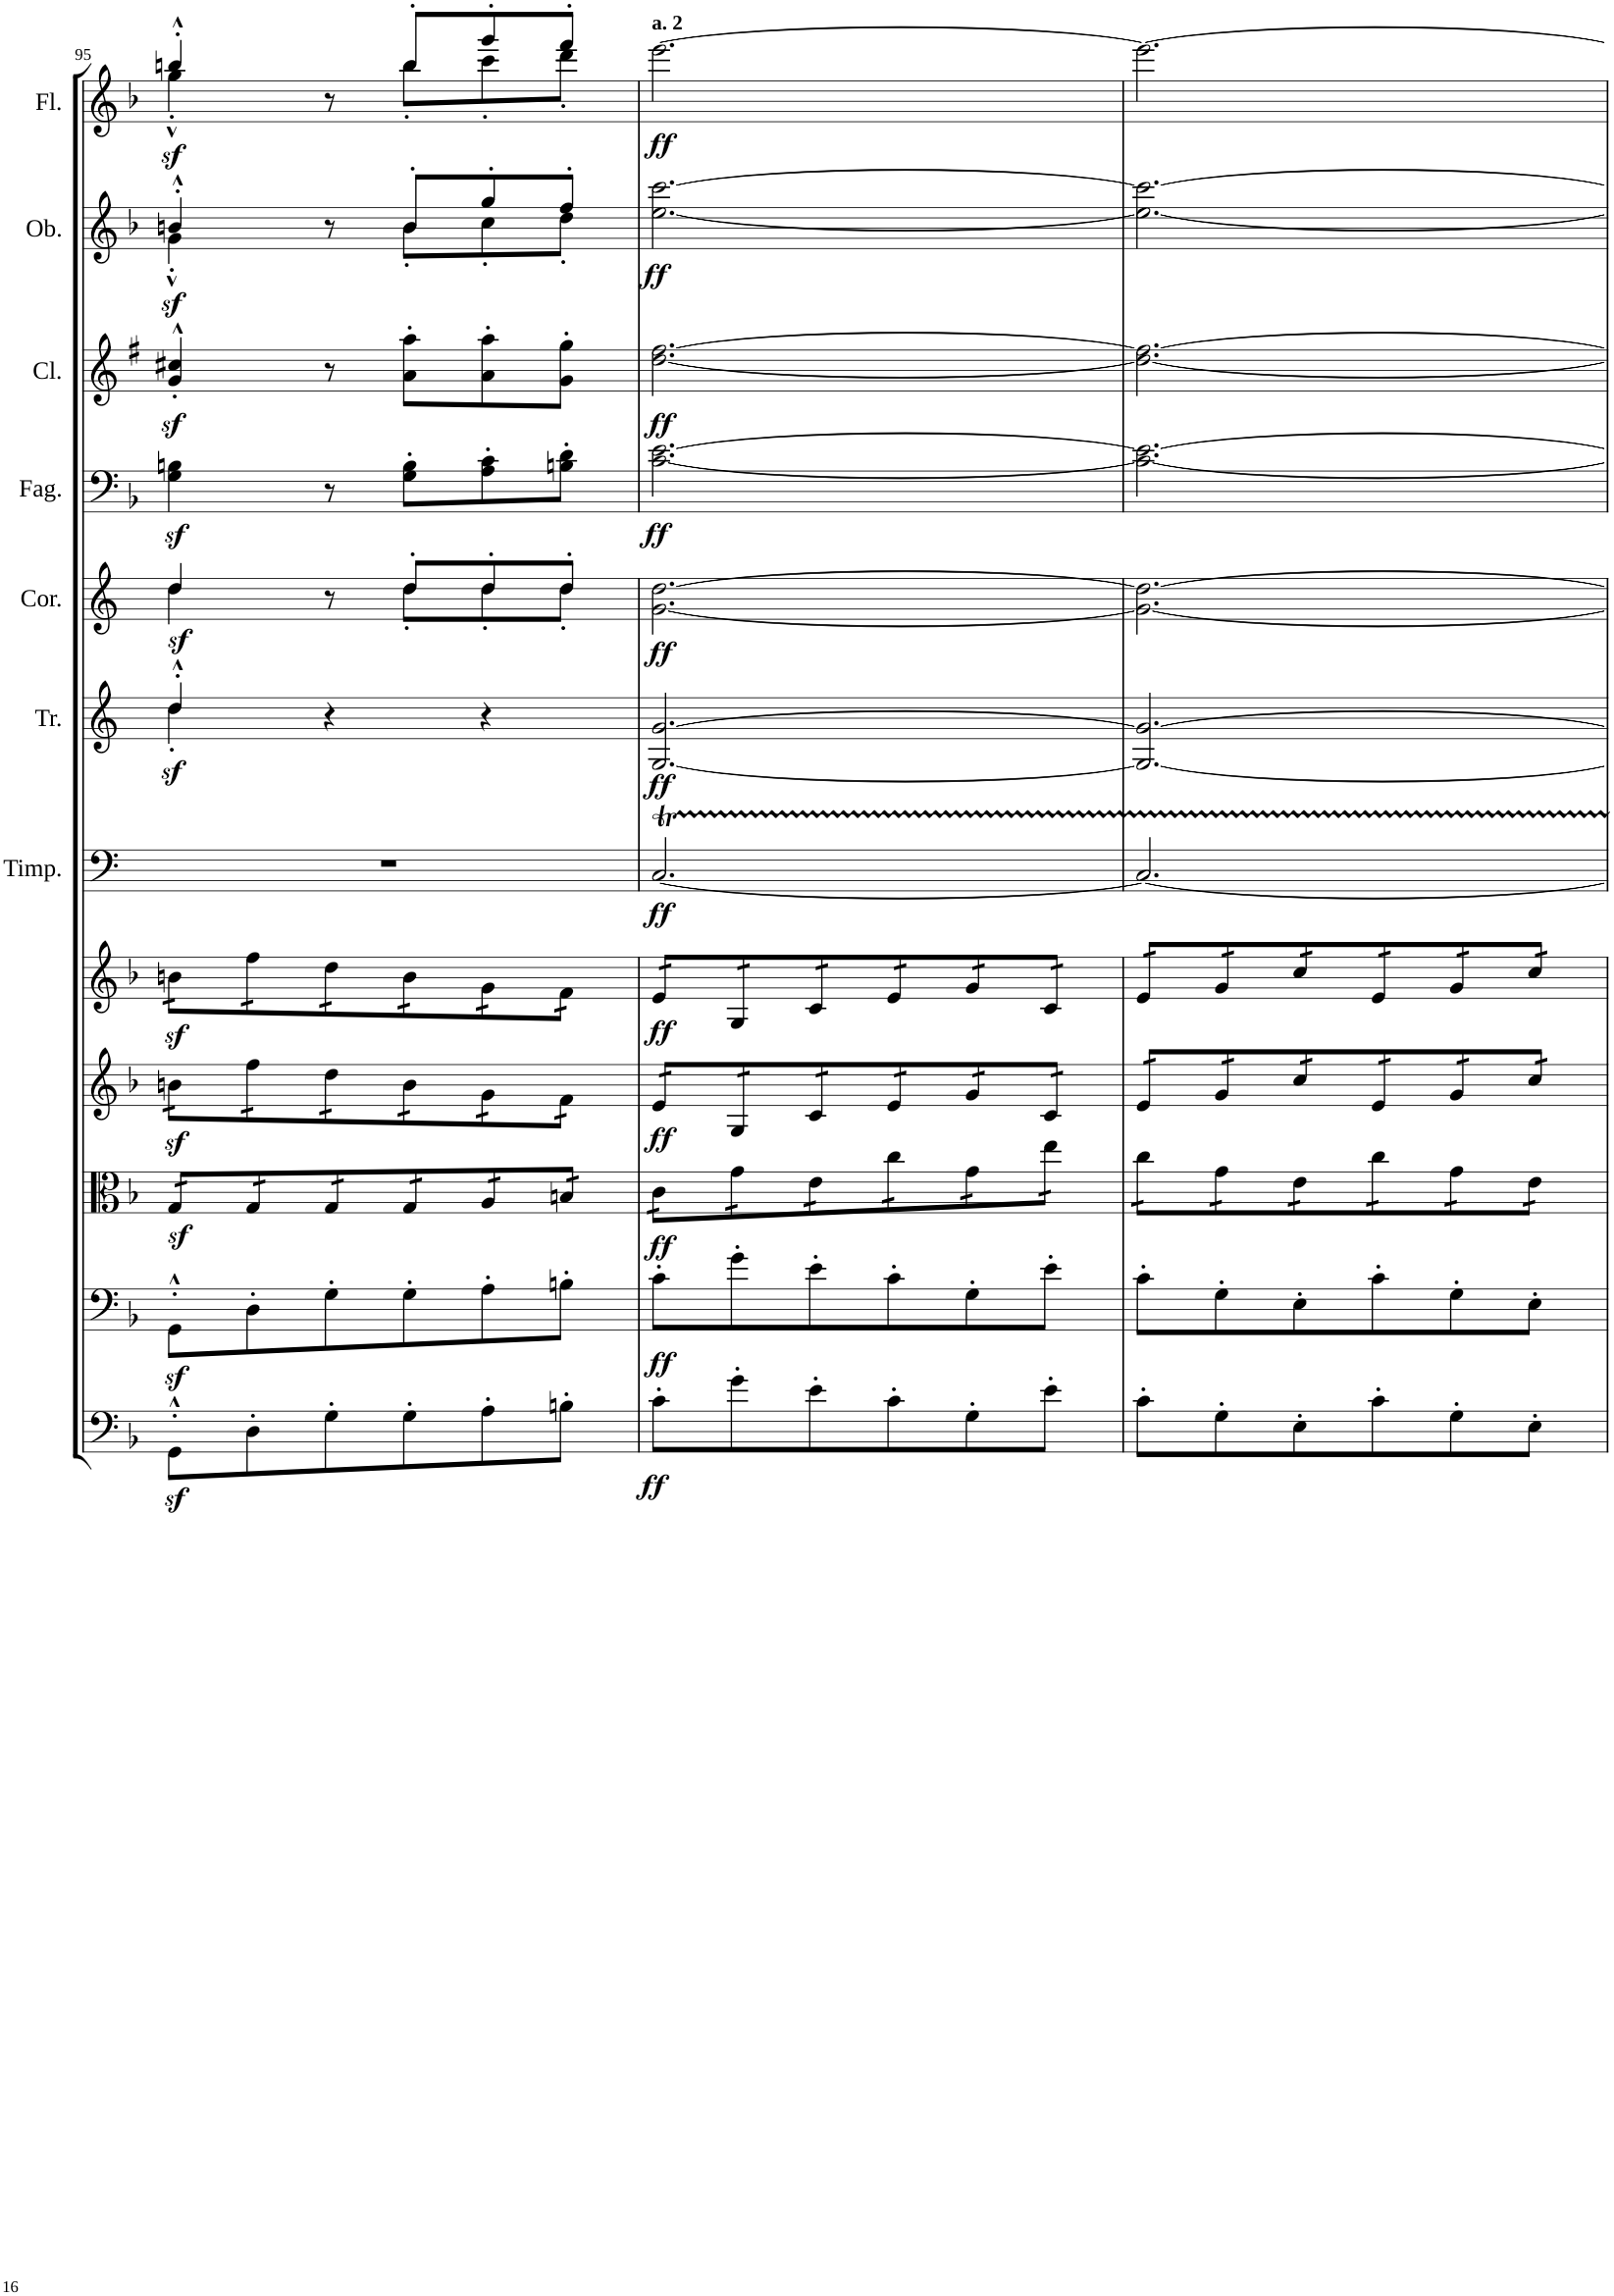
**kern	**dynam	**kern	**dynam	**kern	**dynam	**kern	**dynam	**kern	**dynam	**kern	**dynam	**kern	**dynam	**kern	**dynam	**kern	**dynam	**kern	**dynam	**kern	**dynam	**kern	**dynam
*part12	*part12	*part11	*part11	*part10	*part10	*part9	*part9	*part8	*part8	*part7	*part7	*part6	*part6	*part5	*part5	*part4	*part4	*part3	*part3	*part2	*part2	*part1	*part1
*staff12	*staff12	*staff11	*staff11	*staff10	*staff10	*staff9	*staff9	*staff8	*staff8	*staff7	*staff7	*staff6	*staff6	*staff5	*staff5	*staff4	*staff4	*staff3	*staff3	*staff2	*staff2	*staff1	*staff1
*I"Basso	*	*I"Violoncello	*	*I"Viola	*	*I"Violino II	*	*I"Violino I	*	*I"Timpani in F.C.	*	*I"Trombe in F	*	*I"Corni in F	*	*I"Fagotti	*	*I"Clarinetti in B	*	*I"Oboi	*	*I"Flauti	*
*	*	*	*	*	*	*	*	*	*	*I'Timp.	*	*I'Tr.	*	*I'Cor.	*	*I'Fag.	*	*I'Cl.	*	*I'Ob.	*	*I'Fl.	*
!!LO:PB:g=z
*clefF4	*	*clefF4	*	*clefC3	*	*clefG2	*	*clefG2	*	*clefF4	*	*clefG2	*	*clefG2	*	*clefF4	*	*clefG2	*	*clefG2	*	*clefG2	*
*Trd7c12	*	*	*	*	*	*	*	*	*	*	*	*Trd-3c-5	*	*Trd4c7	*	*	*	*Trd1c2	*	*	*	*	*
*k[b-]	*	*k[b-]	*	*k[b-]	*	*k[b-]	*	*k[b-]	*	*k[]	*	*k[]	*	*k[]	*	*k[b-]	*	*k[f#]	*	*k[b-]	*	*k[b-]	*
*M3/4	*	*M3/4	*	*M3/4	*	*M3/4	*	*M3/4	*	*M3/4	*	*M3/4	*	*M3/4	*	*M3/4	*	*M3/4	*	*M3/4	*	*M3/4	*
=95	=95	=95	=95	=95	=95	=95	=95	=95	=95	=95	=95	=95	=95	=95	=95	=95	=95	=95	=95	=95	=95	=95	=95
*	*	*	*	*	*	*	*	*	*	*	*	*^	*	*^	*	*	*	*	*	*^	*	*^	*
!	!	!	!	!	!	!	!	!	!	!	!	!	!	!LO:DY:b	!	!	!LO:DY:b	!	!	!	!	!	!	!LO:DY:b	!	!	!LO:DY:b
*	*	*	*	*tremolo	*	*	*	*	*	*	*	*	*	*	*	*	*	*	*	*	*	*	*	*	*	*	*
*	*	*	*	*	*	*tremolo	*	*	*	*	*	*	*	*	*	*	*	*	*	*	*	*	*	*	*	*	*
*	*	*	*	*	*	*	*	*tremolo	*	*	*	*	*	*	*	*	*	*	*	*	*	*	*	*	*	*	*
8GGz<'^^\L	.	8GGz<'^^\L	.	16Gz<^/LL	.	16bnz<^\LL	.	16bnz<^\LL	.	2.r	.	4dd'^^/	4dd'\	sf	4dd^/	4dd\	sf	4G\z<^ 4Bn\z<^	.	4g/z<'^^ 4cc#X/z<'^^	.	4bn'^^/	4g'^^\	sf	4bbn'^^/	4gg'^^\	sf
.	.	.	.	16Gz<^/	.	16bnz<^\	.	16bnz<^\	.	.	.	.	.	.	.	.	.	.	.	.	.	.	.	.	.	.	.
8D'\	.	8D'\	.	16G/	.	16ff\	.	16ff\	.	.	.	.	.	.	.	.	.	.	.	.	.	.	.	.	.	.	.
.	.	.	.	16G/	.	16ff\	.	16ff\	.	.	.	.	.	.	.	.	.	.	.	.	.	.	.	.	.	.	.
8G'\	.	8G'\	.	16G/	.	16dd\	.	16dd\	.	.	.	4r	2ryy	.	8r	8ryy	.	8r	.	8r	.	8r	8ryy	.	8r	8ryy	.
.	.	.	.	16G/	.	16dd\	.	16dd\	.	.	.	.	.	.	.	.	.	.	.	.	.	.	.	.	.	.	.
8G'\	.	8G'\	.	16G/	.	16b\	.	16b\	.	.	.	.	.	.	8dd'/L	8dd'\L	.	8G\' 8B\'L	.	8a\' 8aa\'L	.	8b'/L	8b'\L	.	8bb'/L	8bb'\L	.
.	.	.	.	16G/	.	16b\	.	16b\	.	.	.	.	.	.	.	.	.	.	.	.	.	.	.	.	.	.	.
8A'\	.	8A'\	.	16A/	.	16g\	.	16g\	.	.	.	4r	.	.	8dd'/	8dd'\	.	8A\' 8c\'	.	8a\' 8aa\'	.	8gg'/	8cc'\	.	8ggg'/	8ccc'\	.
.	.	.	.	16A/	.	16g\	.	16g\	.	.	.	.	.	.	.	.	.	.	.	.	.	.	.	.	.	.	.
8Bn'\J	.	8Bn'\J	.	16Bn/	.	16f\	.	16f\	.	.	.	.	.	.	8dd'/J	8dd'\J	.	8Bn\' 8d\'J	.	8g\' 8gg\'J	.	8ff'/J	8dd'\J	.	8fff'/J	8ddd'\J	.
.	.	.	.	16Bn/JJ	.	16f\JJ	.	16f\JJ	.	.	.	.	.	.	.	.	.	.	.	.	.	.	.	.	.	.	.
*	*	*	*	*	*	*	*	*	*	*	*	*v	*v	*	*	*	*	*	*	*	*	*	*	*	*	*	*
=96	=96	=96	=96	=96	=96	=96	=96	=96	=96	=96	=96	=96	=96	=96	=96	=96	=96	=96	=96	=96	=96	=96	=96	=96	=96	=96
!	!	!	!	!	!	!	!	!	!	!	!	!	!	!	!	!	!	!	!	!	!	!	!	!LO:TX:a:B:t=a. 2	!	!
!	!LO:DY:b	!	!LO:DY:b	!	!LO:DY:b	!	!LO:DY:b	!	!LO:DY:b	!	!LO:DY:b	!	!LO:DY:b	!	!	!LO:DY:b	!	!LO:DY:b	!	!LO:DY:b	!	!	!LO:DY:b	!	!	!LO:DY:b
*	*	*	*	*	*	*	*	*	*	*	*	*	*	*	*	*	*	*	*	*	*v	*v	*	*	*	*
*	*	*	*	*	*	*	*	*	*	*	*	*	*	*v	*v	*	*	*	*	*	*	*	*v	*v	*
*	*	*	*	*	*	*	*	*	*	*tremolo	*	*	*	*	*	*	*	*	*	*	*	*	*
8c'\L	ff	8c'\L	ff	16c\LL	ff	16e/LL	ff	16e/LL	ff	[32CT/LLL	ff	[2.G/ [2.g/	ff	[2.g\ [2.dd\	ff	[2.c\ [2.e\	ff	[2.dd\ [2.ff#\	ff	[2.ee\ [2.ccc\	ff	[2.eee\	ff
.	.	.	.	.	.	.	.	.	.	32CT/	.	.	.	.	.	.	.	.	.	.	.	.	.
.	.	.	.	16c\	.	16e/	.	16e/	.	32CT/	.	.	.	.	.	.	.	.	.	.	.	.	.
.	.	.	.	.	.	.	.	.	.	32CT/	.	.	.	.	.	.	.	.	.	.	.	.	.
8g'\	.	8g'\	.	16g\	.	16G/	.	16G/	.	32CT/	.	.	.	.	.	.	.	.	.	.	.	.	.
.	.	.	.	.	.	.	.	.	.	32CT/	.	.	.	.	.	.	.	.	.	.	.	.	.
.	.	.	.	16g\	.	16G/	.	16G/	.	32CT/	.	.	.	.	.	.	.	.	.	.	.	.	.
.	.	.	.	.	.	.	.	.	.	32CT/	.	.	.	.	.	.	.	.	.	.	.	.	.
8e'\	.	8e'\	.	16e\	.	16c/	.	16c/	.	32CT/	.	.	.	.	.	.	.	.	.	.	.	.	.
.	.	.	.	.	.	.	.	.	.	32CT/	.	.	.	.	.	.	.	.	.	.	.	.	.
.	.	.	.	16e\	.	16c/	.	16c/	.	32CT/	.	.	.	.	.	.	.	.	.	.	.	.	.
.	.	.	.	.	.	.	.	.	.	32CT/	.	.	.	.	.	.	.	.	.	.	.	.	.
8c'\	.	8c'\	.	16cc\	.	16e/	.	16e/	.	32CT/	.	.	.	.	.	.	.	.	.	.	.	.	.
.	.	.	.	.	.	.	.	.	.	32CT/	.	.	.	.	.	.	.	.	.	.	.	.	.
.	.	.	.	16cc\	.	16e/	.	16e/	.	32CT/	.	.	.	.	.	.	.	.	.	.	.	.	.
.	.	.	.	.	.	.	.	.	.	32CT/	.	.	.	.	.	.	.	.	.	.	.	.	.
8G'\	.	8G'\	.	16g\	.	16g/	.	16g/	.	32CT/	.	.	.	.	.	.	.	.	.	.	.	.	.
.	.	.	.	.	.	.	.	.	.	32CT/	.	.	.	.	.	.	.	.	.	.	.	.	.
.	.	.	.	16g\	.	16g/	.	16g/	.	32CT/	.	.	.	.	.	.	.	.	.	.	.	.	.
.	.	.	.	.	.	.	.	.	.	32CT/	.	.	.	.	.	.	.	.	.	.	.	.	.
8e'\J	.	8e'\J	.	16ee\	.	16c/	.	16c/	.	32CT/	.	.	.	.	.	.	.	.	.	.	.	.	.
.	.	.	.	.	.	.	.	.	.	32CT/	.	.	.	.	.	.	.	.	.	.	.	.	.
.	.	.	.	16ee\JJ	.	16c/JJ	.	16c/JJ	.	32CT/	.	.	.	.	.	.	.	.	.	.	.	.	.
.	.	.	.	.	.	.	.	.	.	32CT/JJJ	.	.	.	.	.	.	.	.	.	.	.	.	.
=97	=97	=97	=97	=97	=97	=97	=97	=97	=97	=97	=97	=97	=97	=97	=97	=97	=97	=97	=97	=97	=97	=97	=97
8c'\L	.	8c'\L	.	16cc\LL	.	16e/LL	.	16e/LL	.	32C/LLL	.	2.G/_ 2.g/_	.	2.g\_ 2.dd\_	.	2.c\_ 2.e\_	.	2.dd\_ 2.ff#\_	.	2.ee\_ 2.ccc\_	.	2.eee\_	.
.	.	.	.	.	.	.	.	.	.	32C/	.	.	.	.	.	.	.	.	.	.	.	.	.
.	.	.	.	16cc\	.	16e/	.	16e/	.	32C/	.	.	.	.	.	.	.	.	.	.	.	.	.
.	.	.	.	.	.	.	.	.	.	32C/	.	.	.	.	.	.	.	.	.	.	.	.	.
8G'\	.	8G'\	.	16g\	.	16g/	.	16g/	.	32C/	.	.	.	.	.	.	.	.	.	.	.	.	.
.	.	.	.	.	.	.	.	.	.	32C/	.	.	.	.	.	.	.	.	.	.	.	.	.
.	.	.	.	16g\	.	16g/	.	16g/	.	32C/	.	.	.	.	.	.	.	.	.	.	.	.	.
.	.	.	.	.	.	.	.	.	.	32C/	.	.	.	.	.	.	.	.	.	.	.	.	.
8E'\	.	8E'\	.	16e\	.	16cc/	.	16cc/	.	32C/	.	.	.	.	.	.	.	.	.	.	.	.	.
.	.	.	.	.	.	.	.	.	.	32C/	.	.	.	.	.	.	.	.	.	.	.	.	.
.	.	.	.	16e\	.	16cc/	.	16cc/	.	32C/	.	.	.	.	.	.	.	.	.	.	.	.	.
.	.	.	.	.	.	.	.	.	.	32C/	.	.	.	.	.	.	.	.	.	.	.	.	.
8c'\	.	8c'\	.	16cc\	.	16e/	.	16e/	.	32C/	.	.	.	.	.	.	.	.	.	.	.	.	.
.	.	.	.	.	.	.	.	.	.	32C/	.	.	.	.	.	.	.	.	.	.	.	.	.
.	.	.	.	16cc\	.	16e/	.	16e/	.	32C/	.	.	.	.	.	.	.	.	.	.	.	.	.
.	.	.	.	.	.	.	.	.	.	32C/	.	.	.	.	.	.	.	.	.	.	.	.	.
8G'\	.	8G'\	.	16g\	.	16g/	.	16g/	.	32C/	.	.	.	.	.	.	.	.	.	.	.	.	.
.	.	.	.	.	.	.	.	.	.	32C/	.	.	.	.	.	.	.	.	.	.	.	.	.
.	.	.	.	16g\	.	16g/	.	16g/	.	32C/	.	.	.	.	.	.	.	.	.	.	.	.	.
.	.	.	.	.	.	.	.	.	.	32C/	.	.	.	.	.	.	.	.	.	.	.	.	.
8E'\J	.	8E'\J	.	16e\	.	16cc/	.	16cc/	.	32C/	.	.	.	.	.	.	.	.	.	.	.	.	.
.	.	.	.	.	.	.	.	.	.	32C/	.	.	.	.	.	.	.	.	.	.	.	.	.
.	.	.	.	16e\JJ	.	16cc/JJ	.	16cc/JJ	.	32C/	.	.	.	.	.	.	.	.	.	.	.	.	.
*	*	*	*	*	*	*	*	*Xtremolo	*	*	*	*	*	*	*	*	*	*	*	*	*	*	*
*	*	*	*	*	*	*Xtremolo	*	*	*	*	*	*	*	*	*	*	*	*	*	*	*	*	*
*	*	*	*	*Xtremolo	*	*	*	*	*	*	*	*	*	*	*	*	*	*	*	*	*	*	*
.	.	.	.	.	.	.	.	.	.	32C/JJJ	.	.	.	.	.	.	.	.	.	.	.	.	.
*	*	*	*	*	*	*	*	*	*	*Xtremolo	*	*	*	*	*	*	*	*	*	*	*	*	*
=	=	=	=	=	=	=	=	=	=	=	=	=	=	=	=	=	=	=	=	=	=	=	=
*-	*-	*-	*-	*-	*-	*-	*-	*-	*-	*-	*-	*-	*-	*-	*-	*-	*-	*-	*-	*-	*-	*-	*-
